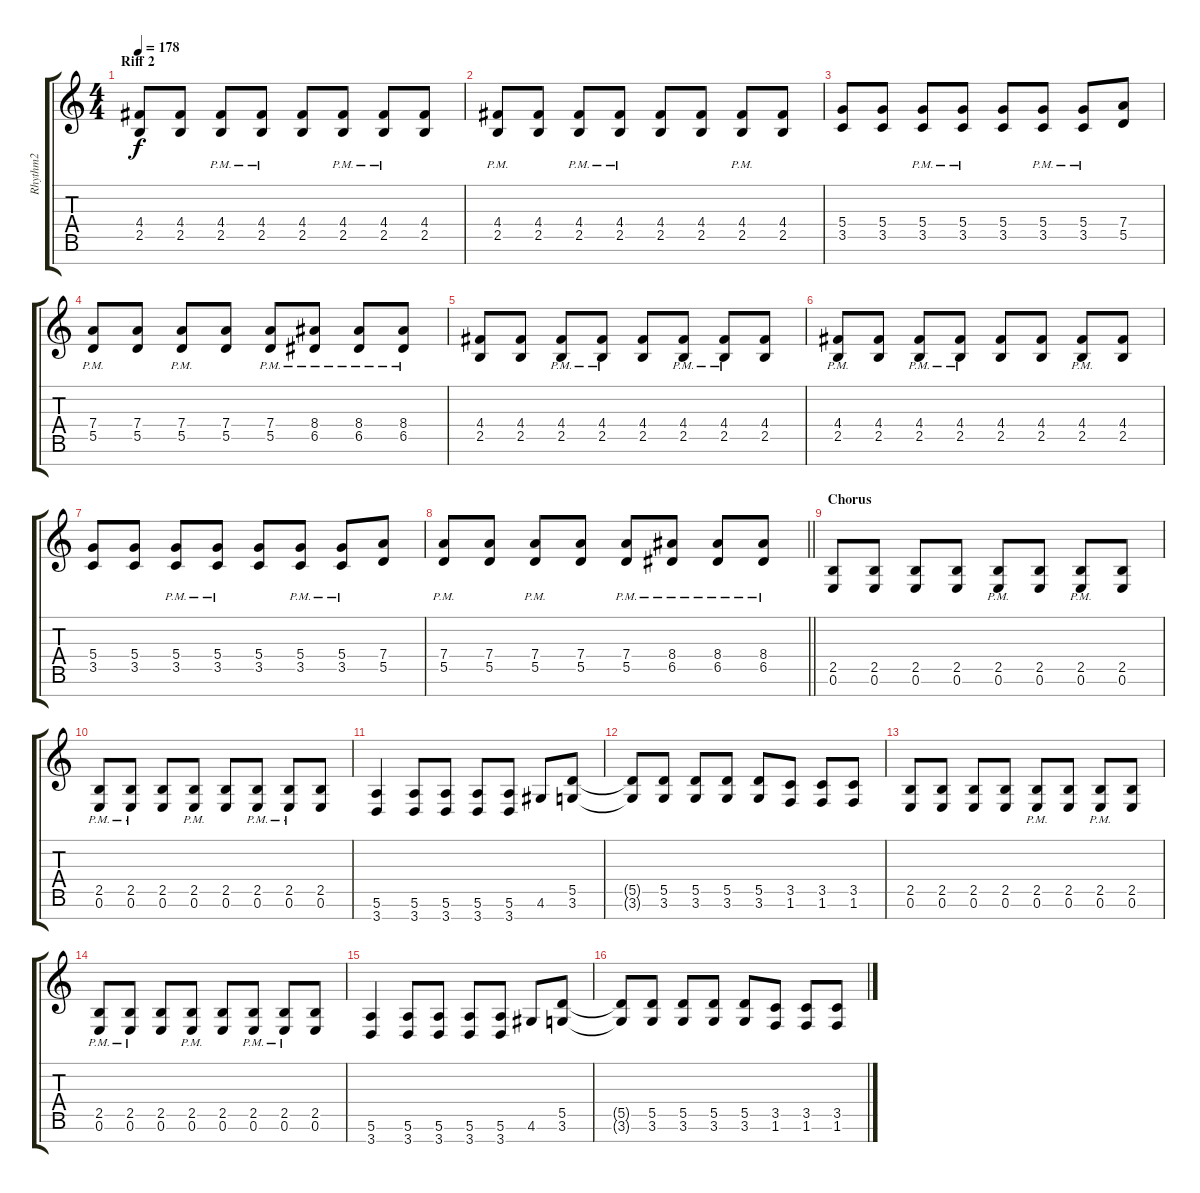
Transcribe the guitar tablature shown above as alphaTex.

\track ("Rhythm2" "Rhythm2") {instrument overdrivenguitar}
\staff {score tabs}
\tuning (E4 B3 G3 D3 A2 E2 B1) {hide}
\ts (4 4)
\section ("" "Riff 2")
\tempo 178
\clef g2
\ks c
(4.4 2.5).8{dy f} (4.4 2.5).8 (4.4{pm} 2.5{pm}).8 (4.4{pm} 2.5{pm}).8 (4.4 2.5).8 (4.4{pm} 2.5{pm}).8 (4.4{pm} 2.5{pm}).8 (4.4 2.5).8 |
(4.4{pm} 2.5{pm}).8 (4.4 2.5).8 (4.4{pm} 2.5{pm}).8 (4.4{pm} 2.5{pm}).8 (4.4 2.5).8 (4.4 2.5).8 (4.4{pm} 2.5{pm}).8 (4.4 2.5).8 |
(5.4 3.5).8 (5.4 3.5).8 (5.4{pm} 3.5{pm}).8 (5.4{pm} 3.5{pm}).8 (5.4 3.5).8 (5.4{pm} 3.5{pm}).8 (5.4{pm} 3.5{pm}).8 (7.4 5.5).8 |
(7.4{pm} 5.5{pm}).8 (7.4 5.5).8 (7.4{pm} 5.5{pm}).8 (7.4 5.5).8 (7.4{pm} 5.5{pm}).8 (8.4{pm} 6.5{pm}).8 (8.4{pm} 6.5{pm}).8 (8.4{pm} 6.5{pm}).8 |
(4.4 2.5).8 (4.4 2.5).8 (4.4{pm} 2.5{pm}).8 (4.4{pm} 2.5{pm}).8 (4.4 2.5).8 (4.4{pm} 2.5{pm}).8 (4.4{pm} 2.5{pm}).8 (4.4 2.5).8 |
(4.4{pm} 2.5{pm}).8 (4.4 2.5).8 (4.4{pm} 2.5{pm}).8 (4.4{pm} 2.5{pm}).8 (4.4 2.5).8 (4.4 2.5).8 (4.4{pm} 2.5{pm}).8 (4.4 2.5).8 |
(5.4 3.5).8 (5.4 3.5).8 (5.4{pm} 3.5{pm}).8 (5.4{pm} 3.5{pm}).8 (5.4 3.5).8 (5.4{pm} 3.5{pm}).8 (5.4{pm} 3.5{pm}).8 (7.4 5.5).8 |
\barLineRight lightlight
(7.4{pm} 5.5{pm}).8 (7.4 5.5).8 (7.4{pm} 5.5{pm}).8 (7.4 5.5).8 (7.4{pm} 5.5{pm}).8 (8.4{pm} 6.5{pm}).8 (8.4{pm} 6.5{pm}).8 (8.4{pm} 6.5{pm}).8 |
\section ("" "Chorus")
(2.5 0.6).8 (2.5 0.6).8 (2.5 0.6).8 (2.5 0.6).8 (2.5{pm} 0.6{pm}).8 (2.5 0.6).8 (2.5{pm} 0.6{pm}).8 (2.5 0.6).8 |
(2.5{pm} 0.6{pm}).8 (2.5{pm} 0.6{pm}).8 (2.5 0.6).8 (2.5{pm} 0.6{pm}).8 (2.5 0.6).8 (2.5{pm} 0.6{pm}).8 (2.5{pm} 0.6{pm}).8 (2.5 0.6).8 |
(5.6 3.7).4 (5.6 3.7).8 (5.6 3.7).8 (5.6 3.7).8 (5.6 3.7).8 4.6.8 (5.5 3.6).8 |
(5.5{t} 3.6{t}).8 (5.5 3.6).8 (5.5 3.6).8 (5.5 3.6).8 (5.5 3.6).8 (3.5 1.6).8 (3.5 1.6).8 (3.5 1.6).8 |
(2.5 0.6).8 (2.5 0.6).8 (2.5 0.6).8 (2.5 0.6).8 (2.5{pm} 0.6{pm}).8 (2.5 0.6).8 (2.5{pm} 0.6{pm}).8 (2.5 0.6).8 |
(2.5{pm} 0.6{pm}).8 (2.5{pm} 0.6{pm}).8 (2.5 0.6).8 (2.5{pm} 0.6{pm}).8 (2.5 0.6).8 (2.5{pm} 0.6{pm}).8 (2.5{pm} 0.6{pm}).8 (2.5 0.6).8 |
(5.6 3.7).4 (5.6 3.7).8 (5.6 3.7).8 (5.6 3.7).8 (5.6 3.7).8 4.6.8 (5.5 3.6).8 |
(5.5{t} 3.6{t}).8 (5.5 3.6).8 (5.5 3.6).8 (5.5 3.6).8 (5.5 3.6).8 (3.5 1.6).8 (3.5 1.6).8 (3.5 1.6).8
